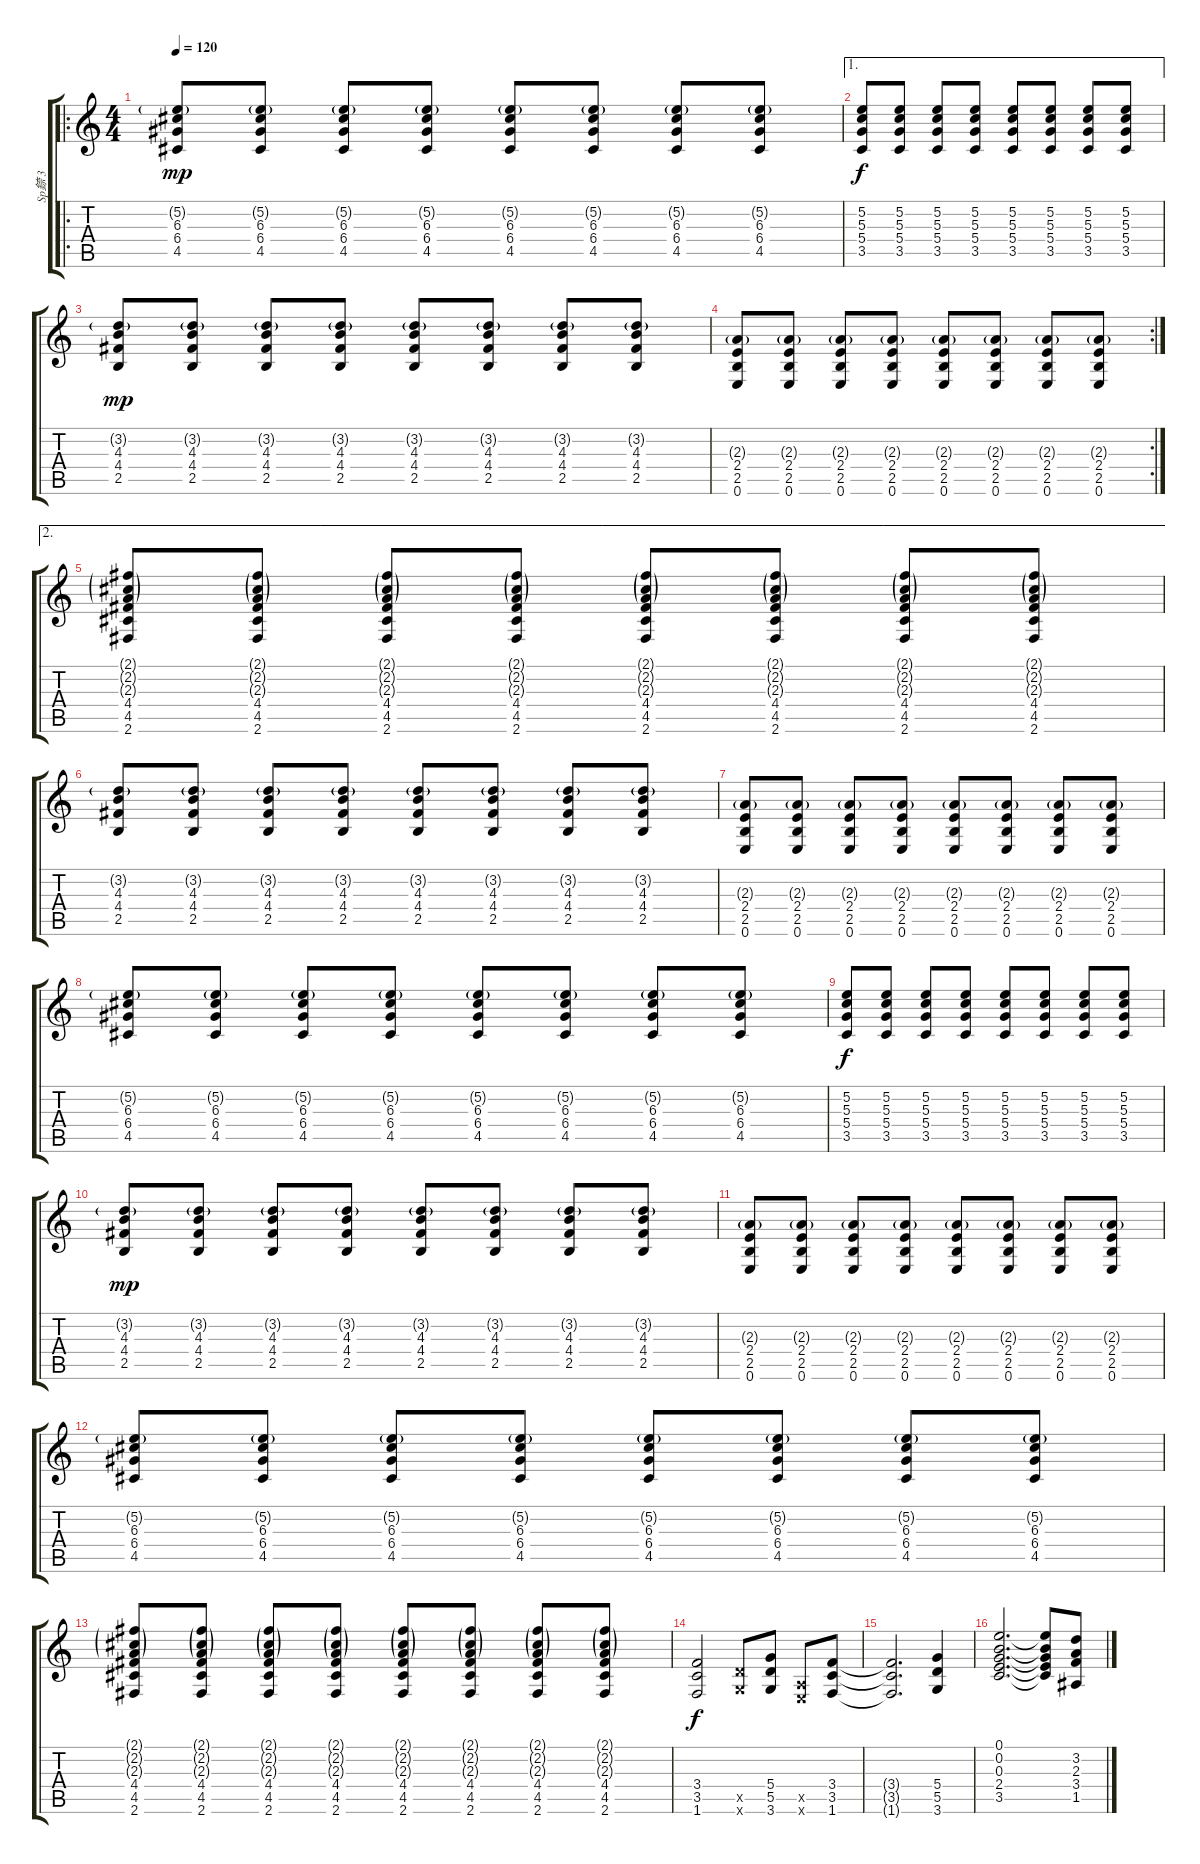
\track ("Sp錼 3" "Sp錼 3") {instrument overdrivenguitar}
\staff {score tabs}
\tuning (E4 B3 G3 D3 A2 E2) {hide}
\ro
\ts (4 4)
\tempo 120
\clef g2
\ks c
(5.2{g} 6.3 6.4 4.5).8{dy mp} (5.2{g} 6.3 6.4 4.5).8 (5.2{g} 6.3 6.4 4.5).8 (5.2{g} 6.3 6.4 4.5).8 (5.2{g} 6.3 6.4 4.5).8 (5.2{g} 6.3 6.4 4.5).8 (5.2{g} 6.3 6.4 4.5).8 (5.2{g} 6.3 6.4 4.5).8 |
\ae 1
(5.2 5.3 5.4 3.5).8{dy f} (5.2 5.3 5.4 3.5).8 (5.2 5.3 5.4 3.5).8 (5.2 5.3 5.4 3.5).8 (5.2 5.3 5.4 3.5).8 (5.2 5.3 5.4 3.5).8 (5.2 5.3 5.4 3.5).8 (5.2 5.3 5.4 3.5).8 |
(3.2{g} 4.3 4.4 2.5).8{dy mp} (3.2{g} 4.3 4.4 2.5).8 (3.2{g} 4.3 4.4 2.5).8 (3.2{g} 4.3 4.4 2.5).8 (3.2{g} 4.3 4.4 2.5).8 (3.2{g} 4.3 4.4 2.5).8 (3.2{g} 4.3 4.4 2.5).8 (3.2{g} 4.3 4.4 2.5).8 |
\rc 2
(2.3{g} 2.4 2.5 0.6).8 (2.3{g} 2.4 2.5 0.6).8 (2.3{g} 2.4 2.5 0.6).8 (2.3{g} 2.4 2.5 0.6).8 (2.3{g} 2.4 2.5 0.6).8 (2.3{g} 2.4 2.5 0.6).8 (2.3{g} 2.4 2.5 0.6).8 (2.3{g} 2.4 2.5 0.6).8 |
\ae 2
(2.1{g} 2.2{g} 2.3{g} 4.4 4.5 2.6).8 (2.1{g} 2.2{g} 2.3{g} 4.4 4.5 2.6).8 (2.1{g} 2.2{g} 2.3{g} 4.4 4.5 2.6).8 (2.1{g} 2.2{g} 2.3{g} 4.4 4.5 2.6).8 (2.1{g} 2.2{g} 2.3{g} 4.4 4.5 2.6).8 (2.1{g} 2.2{g} 2.3{g} 4.4 4.5 2.6).8 (2.1{g} 2.2{g} 2.3{g} 4.4 4.5 2.6).8 (2.1{g} 2.2{g} 2.3{g} 4.4 4.5 2.6).8 |
(3.2{g} 4.3 4.4 2.5).8 (3.2{g} 4.3 4.4 2.5).8 (3.2{g} 4.3 4.4 2.5).8 (3.2{g} 4.3 4.4 2.5).8 (3.2{g} 4.3 4.4 2.5).8 (3.2{g} 4.3 4.4 2.5).8 (3.2{g} 4.3 4.4 2.5).8 (3.2{g} 4.3 4.4 2.5).8 |
(2.3{g} 2.4 2.5 0.6).8 (2.3{g} 2.4 2.5 0.6).8 (2.3{g} 2.4 2.5 0.6).8 (2.3{g} 2.4 2.5 0.6).8 (2.3{g} 2.4 2.5 0.6).8 (2.3{g} 2.4 2.5 0.6).8 (2.3{g} 2.4 2.5 0.6).8 (2.3{g} 2.4 2.5 0.6).8 |
(5.2{g} 6.3 6.4 4.5).8 (5.2{g} 6.3 6.4 4.5).8 (5.2{g} 6.3 6.4 4.5).8 (5.2{g} 6.3 6.4 4.5).8 (5.2{g} 6.3 6.4 4.5).8 (5.2{g} 6.3 6.4 4.5).8 (5.2{g} 6.3 6.4 4.5).8 (5.2{g} 6.3 6.4 4.5).8 |
(5.2 5.3 5.4 3.5).8{dy f} (5.2 5.3 5.4 3.5).8 (5.2 5.3 5.4 3.5).8 (5.2 5.3 5.4 3.5).8 (5.2 5.3 5.4 3.5).8 (5.2 5.3 5.4 3.5).8 (5.2 5.3 5.4 3.5).8 (5.2 5.3 5.4 3.5).8 |
(3.2{g} 4.3 4.4 2.5).8{dy mp} (3.2{g} 4.3 4.4 2.5).8 (3.2{g} 4.3 4.4 2.5).8 (3.2{g} 4.3 4.4 2.5).8 (3.2{g} 4.3 4.4 2.5).8 (3.2{g} 4.3 4.4 2.5).8 (3.2{g} 4.3 4.4 2.5).8 (3.2{g} 4.3 4.4 2.5).8 |
(2.3{g} 2.4 2.5 0.6).8 (2.3{g} 2.4 2.5 0.6).8 (2.3{g} 2.4 2.5 0.6).8 (2.3{g} 2.4 2.5 0.6).8 (2.3{g} 2.4 2.5 0.6).8 (2.3{g} 2.4 2.5 0.6).8 (2.3{g} 2.4 2.5 0.6).8 (2.3{g} 2.4 2.5 0.6).8 |
(5.2{g} 6.3 6.4 4.5).8 (5.2{g} 6.3 6.4 4.5).8 (5.2{g} 6.3 6.4 4.5).8 (5.2{g} 6.3 6.4 4.5).8 (5.2{g} 6.3 6.4 4.5).8 (5.2{g} 6.3 6.4 4.5).8 (5.2{g} 6.3 6.4 4.5).8 (5.2{g} 6.3 6.4 4.5).8 |
(2.1{g} 2.2{g} 2.3{g} 4.4 4.5 2.6).8 (2.1{g} 2.2{g} 2.3{g} 4.4 4.5 2.6).8 (2.1{g} 2.2{g} 2.3{g} 4.4 4.5 2.6).8 (2.1{g} 2.2{g} 2.3{g} 4.4 4.5 2.6).8 (2.1{g} 2.2{g} 2.3{g} 4.4 4.5 2.6).8 (2.1{g} 2.2{g} 2.3{g} 4.4 4.5 2.6).8 (2.1{g} 2.2{g} 2.3{g} 4.4 4.5 2.6).8 (2.1{g} 2.2{g} 2.3{g} 4.4 4.5 2.6).8 |
(3.4 3.5 1.6).2{dy f} (5.5{x} 3.6{x}).8 (5.4 5.5 3.6).8 (0.5{x} 0.6{x}).8 (3.4 3.5 1.6).8 |
(3.4{t} 3.5{t} 1.6{t}).2{d} (5.4 5.5 3.6).4 |
(0.1 0.2 0.3 2.4 3.5).2{d volume 9} (0.1{t} 0.2{t} 0.3{t} 2.4{t} 3.5{t}).8 (3.2 2.3 3.4 1.5).8
